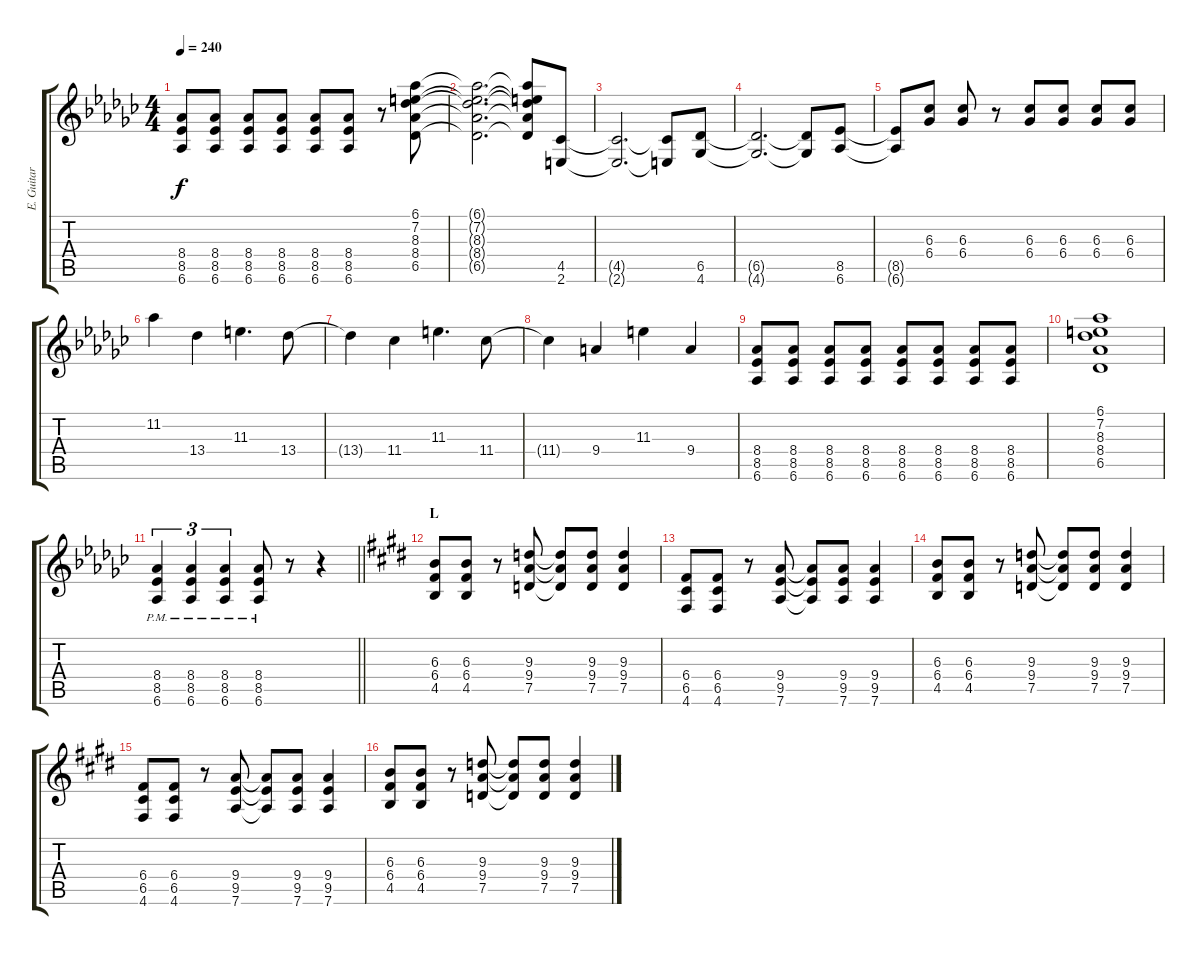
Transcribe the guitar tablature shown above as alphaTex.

\track ("E. Guitar II" "E. Guitar ") {instrument overdrivenguitar}
\staff {score tabs}
\tuning (D4 A3 F3 C3 G2 D2) {hide}
\ts (4 4)
\tempo 240
\clef g2
\ks gb
(8.4 8.5 6.6).8{dy f} (8.4 8.5 6.6).8 (8.4 8.5 6.6).8 (8.4 8.5 6.6).8 (8.4 8.5 6.6).8 (8.4 8.5 6.6).8 r.8 (6.1 7.2 8.3 8.4 6.5).8 |
(6.1{t} 7.2{t} 8.3{t} 8.4{t} 6.5{t}).2{d} (6.1{t} 7.2{t} 8.3{t} 8.4{t} 6.5{t}).8 (4.5 2.6).8 |
(4.5{t} 2.6{t}).2{d} (4.5{t} 2.6{t}).8 (6.5 4.6).8 |
(6.5{t} 4.6{t}).2{d} (6.5{t} 4.6{t}).8 (8.5 6.6).8 |
(8.5{t} 6.6{t}).8 (6.3 6.4).8 (6.3 6.4).8 r.8 (6.3 6.4).8 (6.3 6.4).8 (6.3 6.4).8 (6.3 6.4).8 |
11.2.4 13.4.4 11.3.4{d} 13.4.8 |
13.4{t}.4 11.4.4 11.3.4{d} 11.4.8 |
11.4{t}.4 9.4.4 11.3.4 9.4.4 |
(8.4 8.5 6.6).8 (8.4 8.5 6.6).8 (8.4 8.5 6.6).8 (8.4 8.5 6.6).8 (8.4 8.5 6.6).8 (8.4 8.5 6.6).8 (8.4 8.5 6.6).8 (8.4 8.5 6.6).8 |
(6.1 7.2 8.3 8.4 6.5).1 |
\barLineRight lightlight
(8.4{pm} 8.5{pm} 6.6{pm}).4{tu (3 2)} (8.4{pm} 8.5{pm} 6.6{pm}).4{tu (3 2)} (8.4{pm} 8.5{pm} 6.6{pm}).4{tu (3 2)} (8.4{pm} 8.5{pm} 6.6{pm}).8 r.8 r.4 |
\section ("" "L")
\ks e
(6.3 6.4 4.5).8 (6.3 6.4 4.5).8 r.8 (9.3 9.4 7.5).8 (9.3{t} 9.4{t} 7.5{t}).8 (9.3 9.4 7.5).8 (9.3 9.4 7.5).4 |
(6.4 6.5 4.6).8 (6.4 6.5 4.6).8 r.8 (9.4 9.5 7.6).8 (9.4{t} 9.5{t} 7.6{t}).8 (9.4 9.5 7.6).8 (9.4 9.5 7.6).4 |
(6.3 6.4 4.5).8 (6.3 6.4 4.5).8 r.8 (9.3 9.4 7.5).8 (9.3{t} 9.4{t} 7.5{t}).8 (9.3 9.4 7.5).8 (9.3 9.4 7.5).4 |
(6.4 6.5 4.6).8 (6.4 6.5 4.6).8 r.8 (9.4 9.5 7.6).8 (9.4{t} 9.5{t} 7.6{t}).8 (9.4 9.5 7.6).8 (9.4 9.5 7.6).4 |
(6.3 6.4 4.5).8 (6.3 6.4 4.5).8 r.8 (9.3 9.4 7.5).8 (9.3{t} 9.4{t} 7.5{t}).8 (9.3 9.4 7.5).8 (9.3 9.4 7.5).4
